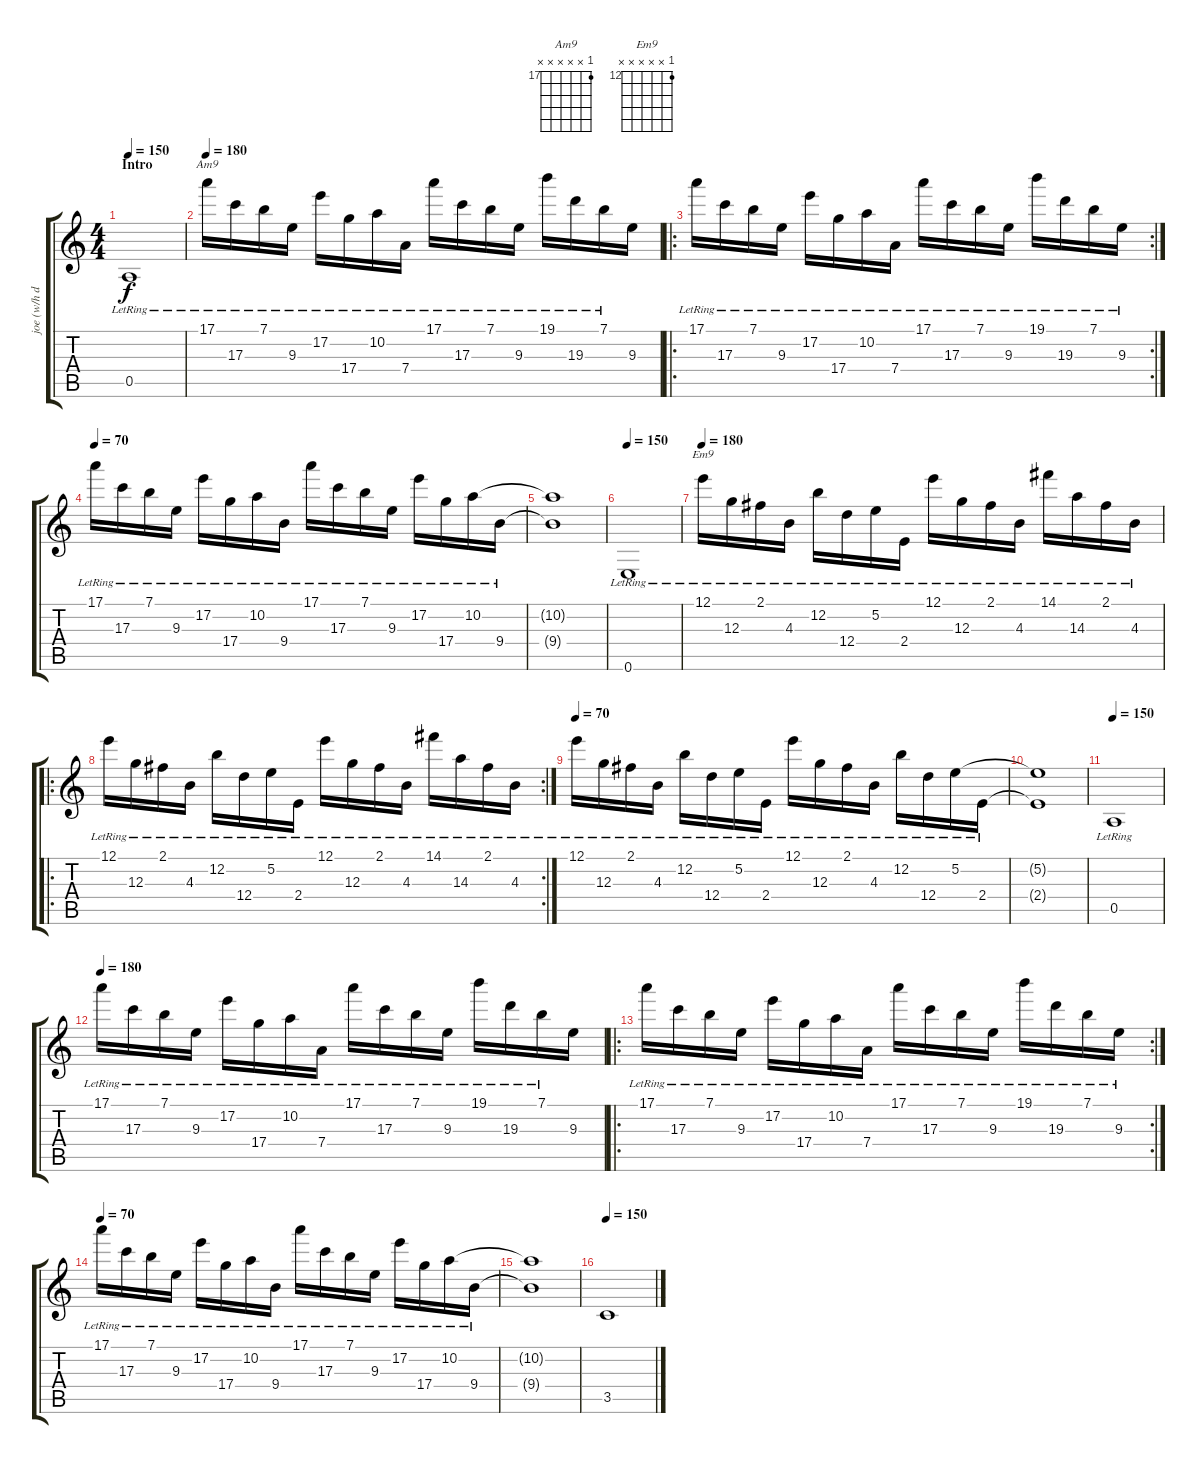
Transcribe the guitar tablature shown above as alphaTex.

\track ("joe (w/h delay 500ms)" "joe (w/h d") {instrument electricguitarjazz}
\staff {score tabs}
\tuning (E4 B3 G3 D3 A2 E2) {hide}
\chord ("Am9" 17 x x x x x) {firstfret 17}
\chord ("Em9" 12 x x x x x) {firstfret 12}
\ts (4 4)
\section ("" "Intro")
\tempo 150
\clef g2
\ks c
0.5{lr}.1{dy f instrument electricguitarjazz} |
\tempo 180
17.1{lr}.16{ch "Am9"} 17.3{lr}.16 7.1{lr}.16 9.3{lr}.16 17.2{lr}.16 17.4{lr}.16 10.2{lr}.16 7.4{lr}.16 17.1{lr}.16 17.3{lr}.16 7.1{lr}.16 9.3{lr}.16 19.1{lr}.16 19.3{lr}.16 7.1{lr}.16 9.3.16 |
\ro
\rc 2
17.1{lr}.16 17.3{lr}.16 7.1{lr}.16 9.3{lr}.16 17.2{lr}.16 17.4{lr}.16 10.2{lr}.16 7.4{lr}.16 17.1{lr}.16 17.3{lr}.16 7.1{lr}.16 9.3{lr}.16 19.1{lr}.16 19.3{lr}.16 7.1{lr}.16 9.3{lr}.16 |
\tempo 70
17.1{lr}.16 17.3{lr}.16 7.1{lr}.16 9.3{lr}.16 17.2{lr}.16 17.4{lr}.16 10.2{lr}.16 9.4{lr}.16 17.1{lr}.16 17.3{lr}.16 7.1{lr}.16 9.3{lr}.16 17.2{lr}.16 17.4{lr}.16 10.2{lr}.16 9.4{lr}.16 |
(10.2{t} 9.4{t}).1 |
\tempo 150
0.6{lr}.1 |
\tempo 180
12.1{lr}.16{ch "Em9"} 12.3{lr}.16 2.1{lr}.16 4.3{lr}.16 12.2{lr}.16 12.4{lr}.16 5.2{lr}.16 2.4{lr}.16 12.1{lr}.16 12.3{lr}.16 2.1{lr}.16 4.3{lr}.16 14.1{lr}.16 14.3{lr}.16 2.1{lr}.16 4.3{lr}.16 |
\ro
\rc 2
12.1{lr}.16 12.3{lr}.16 2.1{lr}.16 4.3{lr}.16 12.2{lr}.16 12.4{lr}.16 5.2{lr}.16 2.4{lr}.16 12.1{lr}.16 12.3{lr}.16 2.1{lr}.16 4.3{lr}.16 14.1{lr}.16 14.3{lr}.16 2.1{lr}.16 4.3{lr}.16 |
\tempo 70
12.1{lr}.16 12.3{lr}.16 2.1{lr}.16 4.3{lr}.16 12.2{lr}.16 12.4{lr}.16 5.2{lr}.16 2.4{lr}.16 12.1{lr}.16 12.3{lr}.16 2.1{lr}.16 4.3{lr}.16 12.2{lr}.16 12.4{lr}.16 5.2{lr}.16 2.4{lr}.16 |
(5.2{t} 2.4{t}).1 |
\tempo 150
0.5{lr}.1 |
\tempo 180
17.1{lr}.16 17.3{lr}.16 7.1{lr}.16 9.3{lr}.16 17.2{lr}.16 17.4{lr}.16 10.2{lr}.16 7.4{lr}.16 17.1{lr}.16 17.3{lr}.16 7.1{lr}.16 9.3{lr}.16 19.1{lr}.16 19.3{lr}.16 7.1{lr}.16 9.3.16 |
\ro
\rc 2
17.1{lr}.16 17.3{lr}.16 7.1{lr}.16 9.3{lr}.16 17.2{lr}.16 17.4{lr}.16 10.2{lr}.16 7.4{lr}.16 17.1{lr}.16 17.3{lr}.16 7.1{lr}.16 9.3{lr}.16 19.1{lr}.16 19.3{lr}.16 7.1{lr}.16 9.3{lr}.16 |
\tempo 70
17.1{lr}.16 17.3{lr}.16 7.1{lr}.16 9.3{lr}.16 17.2{lr}.16 17.4{lr}.16 10.2{lr}.16 9.4{lr}.16 17.1{lr}.16 17.3{lr}.16 7.1{lr}.16 9.3{lr}.16 17.2{lr}.16 17.4{lr}.16 10.2{lr}.16 9.4{lr}.16 |
(10.2{t} 9.4{t}).1 |
\tempo 150
3.5.1
